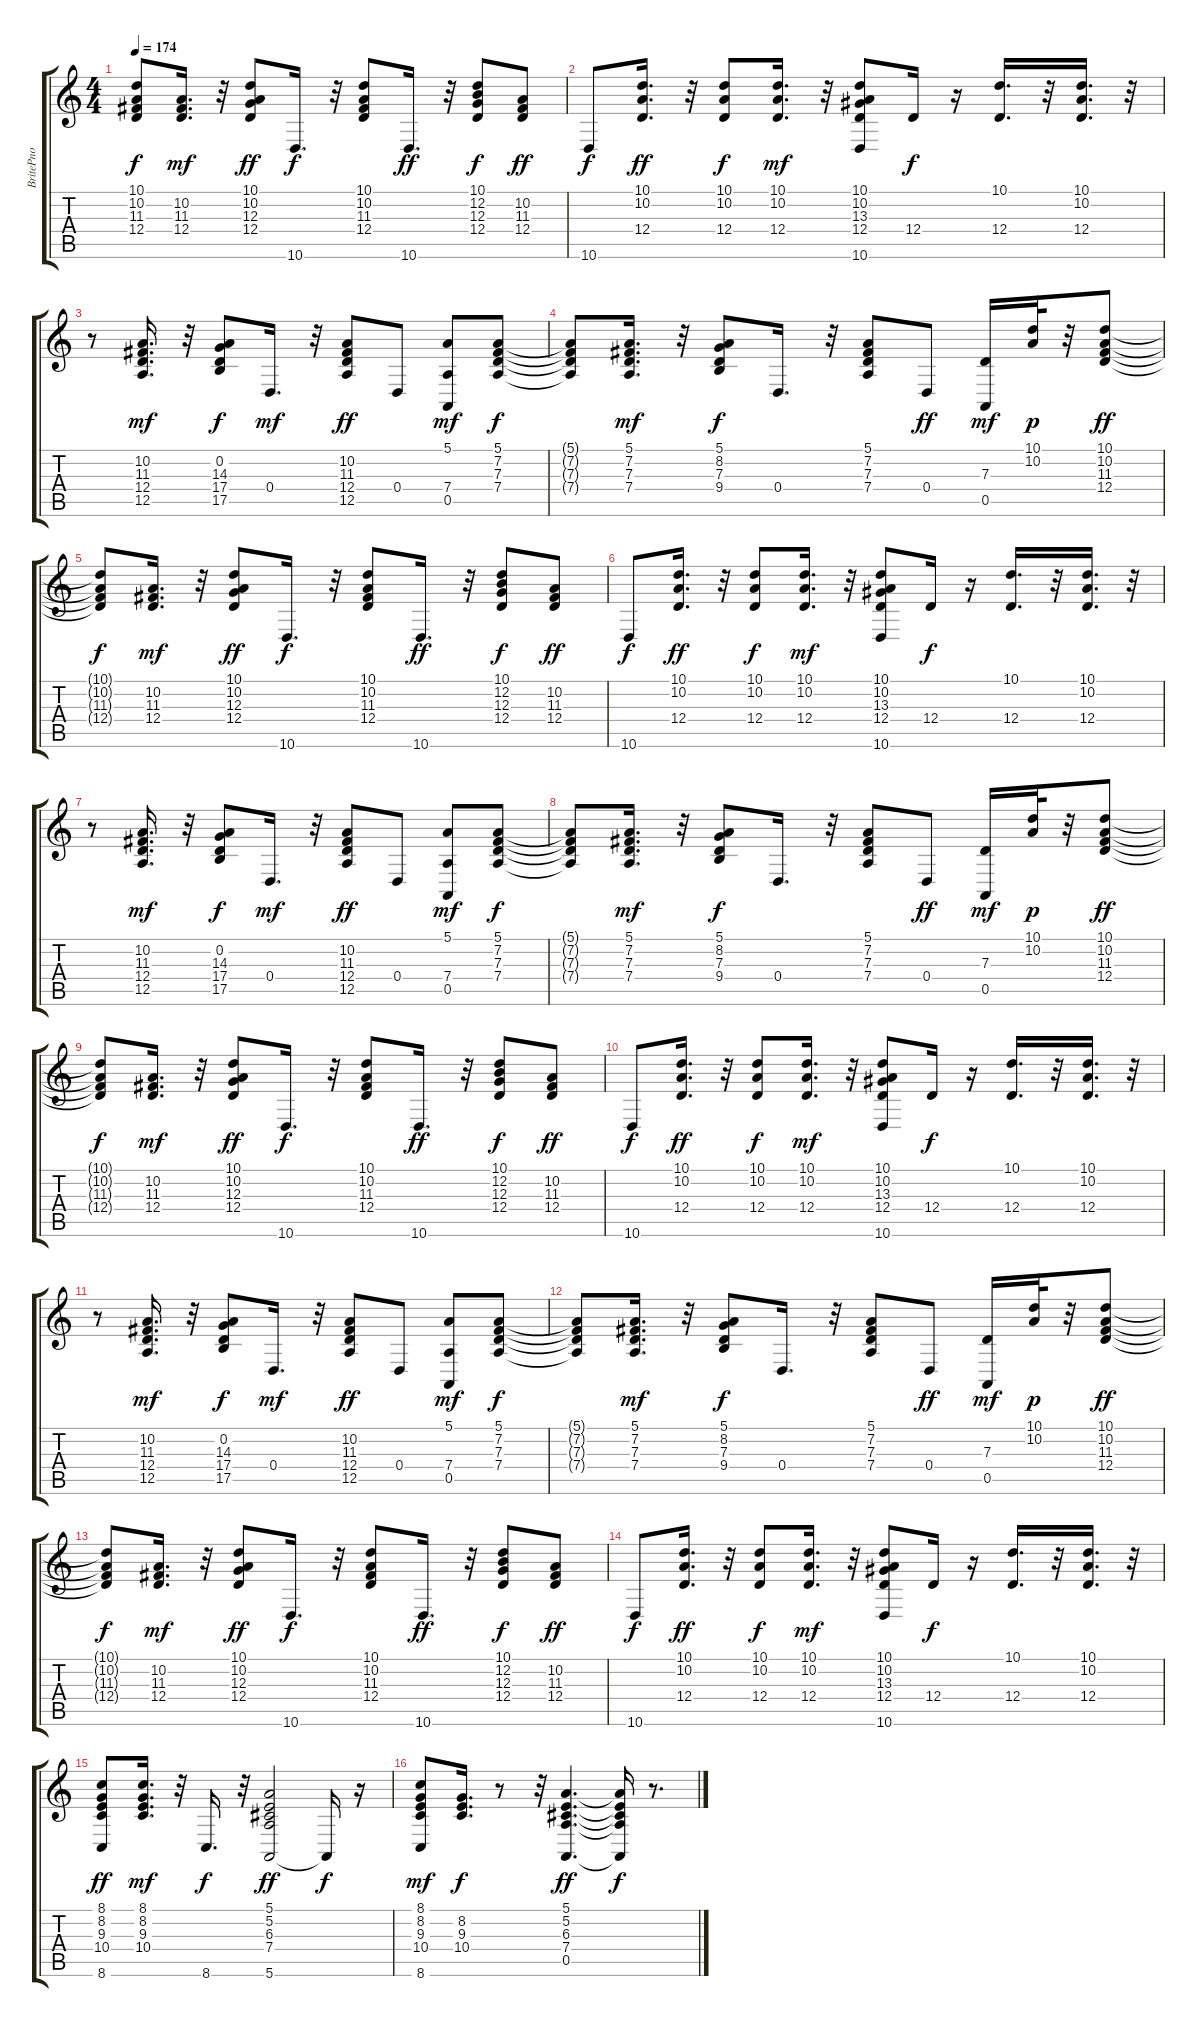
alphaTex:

\track ("BritePno" "BritePno") {instrument electricgrandpiano}
\staff {score tabs}
\tuning (E4 B3 G3 D3 A2 E2) {hide}
\ts (4 4)
\tempo 174
\clef g2
\ks c
(10.1{t} 10.2{t} 11.3{t} 12.4{t}).8{dy f} (10.2 11.3 12.4).16{d dy mf} r.32 (10.1 10.2 12.3 12.4).8{dy ff} 10.6.16{d dy f} r.32 (10.1 10.2 11.3 12.4).8 10.6.16{d dy ff} r.32 (10.1 12.2 12.3 12.4).8{dy f} (10.2 11.3 12.4).8{dy ff} |
10.6.8{dy f} (10.1 10.2 12.4).16{d dy ff} r.32 (10.1 10.2 12.4).8{dy f} (10.1 10.2 12.4).16{d dy mf} r.32 (10.1 10.2 13.3 12.4 10.6).8 12.4.16{dy f} r.16 (10.1 12.4).16{d} r.32 (10.1 10.2 12.4).16{d} r.32 |
r.8 (10.2 11.3 12.4 12.5).16{d dy mf} r.32 (0.2 14.3 17.4 17.5).8{dy f} 0.4.16{d dy mf} r.32 (10.2 11.3 12.4 12.5).8{dy ff} 0.4.8 (5.1 7.4 0.5).8{dy mf} (5.1 7.2 7.3 7.4).8{dy f} |
(5.1{t} 7.2{t} 7.3{t} 7.4{t}).8 (5.1 7.2 7.3 7.4).16{d dy mf} r.32 (5.1 8.2 7.3 9.4).8{dy f} 0.4.16{d} r.32 (5.1 7.2 7.3 7.4).8 0.4.8{dy ff} (7.3 0.5).16{dy mf} (10.1 10.2).32{dy p} r.32 (10.1 10.2 11.3 12.4).8{dy ff} |
(10.1{t} 10.2{t} 11.3{t} 12.4{t}).8{dy f} (10.2 11.3 12.4).16{d dy mf} r.32 (10.1 10.2 12.3 12.4).8{dy ff} 10.6.16{d dy f} r.32 (10.1 10.2 11.3 12.4).8 10.6.16{d dy ff} r.32 (10.1 12.2 12.3 12.4).8{dy f} (10.2 11.3 12.4).8{dy ff} |
10.6.8{dy f} (10.1 10.2 12.4).16{d dy ff} r.32 (10.1 10.2 12.4).8{dy f} (10.1 10.2 12.4).16{d dy mf} r.32 (10.1 10.2 13.3 12.4 10.6).8 12.4.16{dy f} r.16 (10.1 12.4).16{d} r.32 (10.1 10.2 12.4).16{d} r.32 |
r.8 (10.2 11.3 12.4 12.5).16{d dy mf} r.32 (0.2 14.3 17.4 17.5).8{dy f} 0.4.16{d dy mf} r.32 (10.2 11.3 12.4 12.5).8{dy ff} 0.4.8 (5.1 7.4 0.5).8{dy mf} (5.1 7.2 7.3 7.4).8{dy f} |
(5.1{t} 7.2{t} 7.3{t} 7.4{t}).8 (5.1 7.2 7.3 7.4).16{d dy mf} r.32 (5.1 8.2 7.3 9.4).8{dy f} 0.4.16{d} r.32 (5.1 7.2 7.3 7.4).8 0.4.8{dy ff} (7.3 0.5).16{dy mf} (10.1 10.2).32{dy p} r.32 (10.1 10.2 11.3 12.4).8{dy ff} |
(10.1{t} 10.2{t} 11.3{t} 12.4{t}).8{dy f} (10.2 11.3 12.4).16{d dy mf} r.32 (10.1 10.2 12.3 12.4).8{dy ff} 10.6.16{d dy f} r.32 (10.1 10.2 11.3 12.4).8 10.6.16{d dy ff} r.32 (10.1 12.2 12.3 12.4).8{dy f} (10.2 11.3 12.4).8{dy ff} |
10.6.8{dy f} (10.1 10.2 12.4).16{d dy ff} r.32 (10.1 10.2 12.4).8{dy f} (10.1 10.2 12.4).16{d dy mf} r.32 (10.1 10.2 13.3 12.4 10.6).8 12.4.16{dy f} r.16 (10.1 12.4).16{d} r.32 (10.1 10.2 12.4).16{d} r.32 |
r.8 (10.2 11.3 12.4 12.5).16{d dy mf} r.32 (0.2 14.3 17.4 17.5).8{dy f} 0.4.16{d dy mf} r.32 (10.2 11.3 12.4 12.5).8{dy ff} 0.4.8 (5.1 7.4 0.5).8{dy mf} (5.1 7.2 7.3 7.4).8{dy f} |
(5.1{t} 7.2{t} 7.3{t} 7.4{t}).8 (5.1 7.2 7.3 7.4).16{d dy mf} r.32 (5.1 8.2 7.3 9.4).8{dy f} 0.4.16{d} r.32 (5.1 7.2 7.3 7.4).8 0.4.8{dy ff} (7.3 0.5).16{dy mf} (10.1 10.2).32{dy p} r.32 (10.1 10.2 11.3 12.4).8{dy ff} |
(10.1{t} 10.2{t} 11.3{t} 12.4{t}).8{dy f} (10.2 11.3 12.4).16{d dy mf} r.32 (10.1 10.2 12.3 12.4).8{dy ff} 10.6.16{d dy f} r.32 (10.1 10.2 11.3 12.4).8 10.6.16{d dy ff} r.32 (10.1 12.2 12.3 12.4).8{dy f} (10.2 11.3 12.4).8{dy ff} |
10.6.8{dy f} (10.1 10.2 12.4).16{d dy ff} r.32 (10.1 10.2 12.4).8{dy f} (10.1 10.2 12.4).16{d dy mf} r.32 (10.1 10.2 13.3 12.4 10.6).8 12.4.16{dy f} r.16 (10.1 12.4).16{d} r.32 (10.1 10.2 12.4).16{d} r.32 |
(8.1 8.2 9.3 10.4 8.6).8{dy ff} (8.1 8.2 9.3 10.4).16{d dy mf} r.32 8.6.16{d dy f} r.32 (5.1 5.2 6.3 7.4 5.6).2{dy ff} 5.6{t}.16{dy f} r.16 |
(8.1 8.2 9.3 10.4 8.6).8{dy mf} (8.2 9.3 10.4).16{d dy f} r.8 r.32 (5.1 5.2 6.3 7.4 0.5).4{d dy ff} (5.1{t} 5.2{t} 6.3{t} 7.4{t} 0.5{t}).16{dy f} r.8{d}
